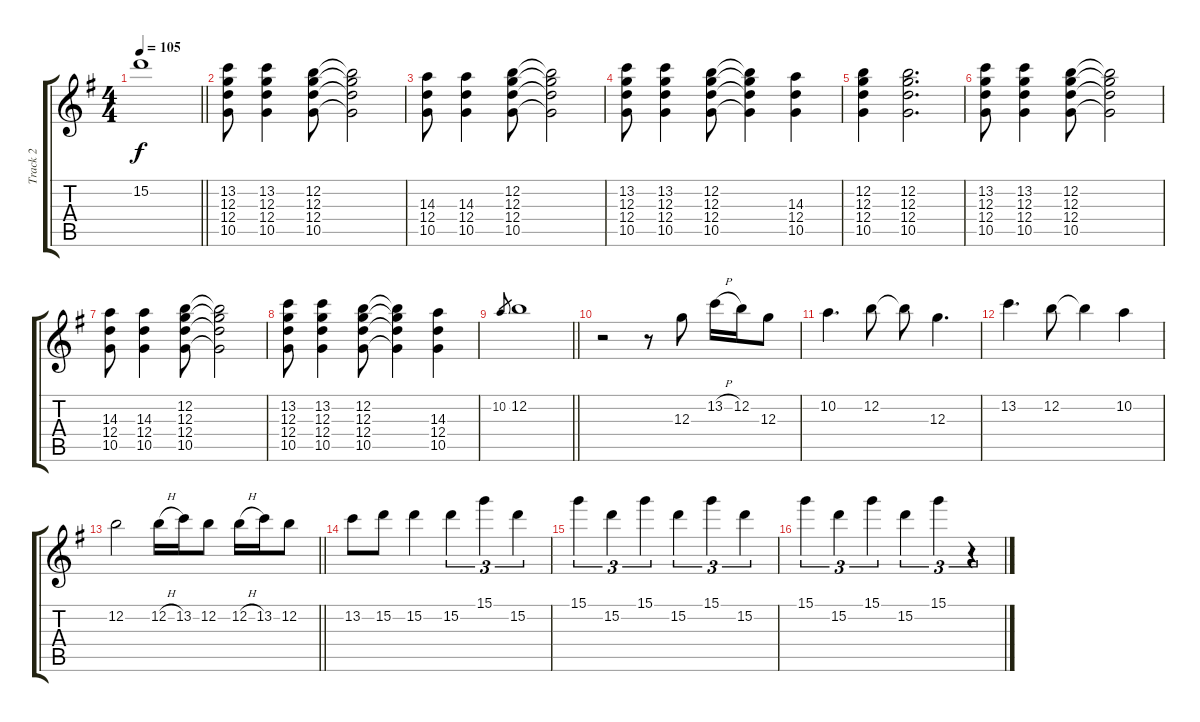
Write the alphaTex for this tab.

\track ("Track 2" "Track 2") {instrument distortionguitar}
\staff {score tabs}
\tuning (E4 B3 G3 D3 A2 E2) {hide}
\ts (4 4)
\tempo 105
\clef g2
\barLineRight lightlight
\ks g
15.2{t}.1{dy f} |
(13.2 12.3 12.4 10.5).8 (13.2 12.3 12.4 10.5).4 (12.2 12.3 12.4 10.5).8 (12.2{t} 12.3{t} 12.4{t} 10.5{t}).2 |
(14.3 12.4 10.5).8 (14.3 12.4 10.5).4 (12.2 12.3 12.4 10.5).8 (12.2{t} 12.3{t} 12.4{t} 10.5{t}).2 |
(13.2 12.3 12.4 10.5).8 (13.2 12.3 12.4 10.5).4 (12.2 12.3 12.4 10.5).8 (12.2{t} 12.3{t} 12.4{t} 10.5{t}).4 (14.3 12.4 10.5).4 |
(12.2 12.3 12.4 10.5).4 (12.2 12.3 12.4 10.5).2{d} |
(13.2 12.3 12.4 10.5).8 (13.2 12.3 12.4 10.5).4 (12.2 12.3 12.4 10.5).8 (12.2{t} 12.3{t} 12.4{t} 10.5{t}).2 |
(14.3 12.4 10.5).8 (14.3 12.4 10.5).4 (12.2 12.3 12.4 10.5).8 (12.2{t} 12.3{t} 12.4{t} 10.5{t}).2 |
(13.2 12.3 12.4 10.5).8 (13.2 12.3 12.4 10.5).4 (12.2 12.3 12.4 10.5).8 (12.2{t} 12.3{t} 12.4{t} 10.5{t}).4 (14.3 12.4 10.5).4 |
\barLineRight lightlight
10.2.8{gr} 12.2.1 |
r.2 r.8 12.3.8 13.2{h}.16 12.2.16 12.3.8 |
10.2.4{d} 12.2.8 12.2{t}.8 12.3.4{d} |
13.2.4{d} 12.2.8 12.2{t}.4 10.2.4 |
\barLineRight lightlight
12.2.2 12.2{h}.16 13.2.16 12.2.8 12.2{h}.16 13.2.16 12.2.8 |
13.2.8 15.2.8 15.2.4 15.2.4{tu (3 2)} 15.1.4{tu (3 2)} 15.2.4{tu (3 2)} |
15.1.4{tu (3 2)} 15.2.4{tu (3 2)} 15.1.4{tu (3 2)} 15.2.4{tu (3 2)} 15.1.4{tu (3 2)} 15.2.4{tu (3 2)} |
15.1.4{tu (3 2)} 15.2.4{tu (3 2)} 15.1.4{tu (3 2)} 15.2.4{tu (3 2)} 15.1.4{tu (3 2)} r.4{tu (3 2)}
